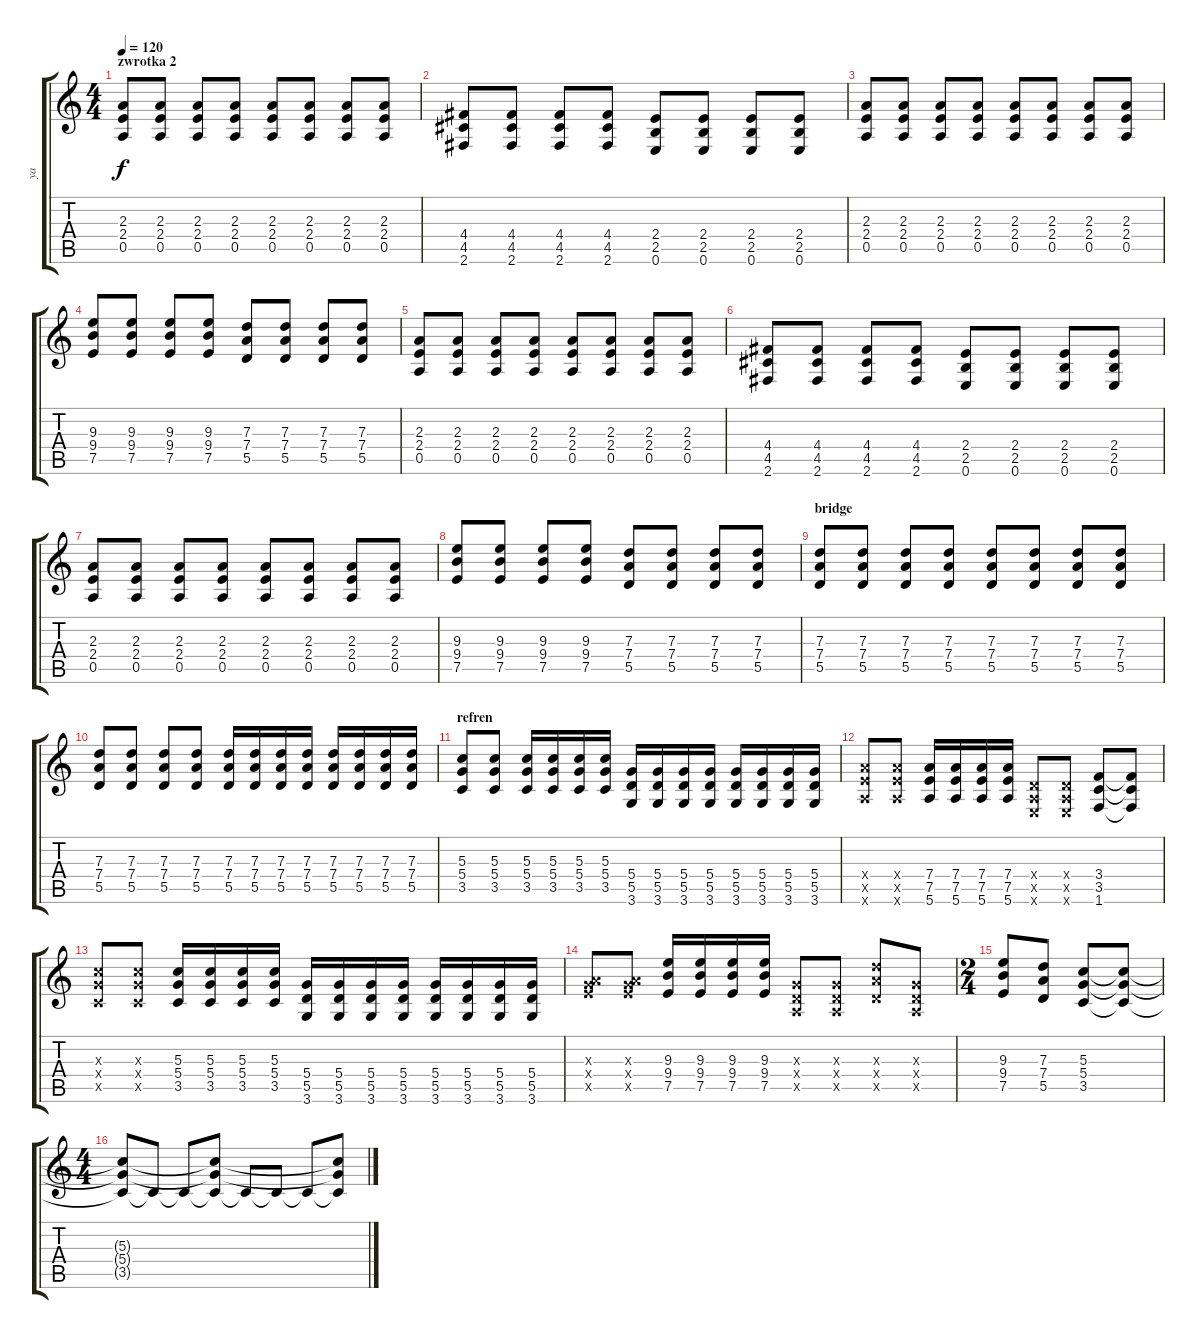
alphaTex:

\track ("ya" "ya") {instrument overdrivenguitar}
\staff {score tabs}
\tuning (E4 B3 G3 D3 A2 E2) {hide}
\ts (4 4)
\section ("" "zwrotka 2")
\tempo 120
\clef g2
\ks c
(2.3 2.4 0.5).8{dy f} (2.3 2.4 0.5).8 (2.3 2.4 0.5).8 (2.3 2.4 0.5).8 (2.3 2.4 0.5).8 (2.3 2.4 0.5).8 (2.3 2.4 0.5).8 (2.3 2.4 0.5).8 |
(4.4 4.5 2.6).8 (4.4 4.5 2.6).8 (4.4 4.5 2.6).8 (4.4 4.5 2.6).8 (2.4 2.5 0.6).8 (2.4 2.5 0.6).8 (2.4 2.5 0.6).8 (2.4 2.5 0.6).8 |
(2.3 2.4 0.5).8 (2.3 2.4 0.5).8 (2.3 2.4 0.5).8 (2.3 2.4 0.5).8 (2.3 2.4 0.5).8 (2.3 2.4 0.5).8 (2.3 2.4 0.5).8 (2.3 2.4 0.5).8 |
(9.3 9.4 7.5).8 (9.3 9.4 7.5).8 (9.3 9.4 7.5).8 (9.3 9.4 7.5).8 (7.3 7.4 5.5).8 (7.3 7.4 5.5).8 (7.3 7.4 5.5).8 (7.3 7.4 5.5).8 |
(2.3 2.4 0.5).8 (2.3 2.4 0.5).8 (2.3 2.4 0.5).8 (2.3 2.4 0.5).8 (2.3 2.4 0.5).8 (2.3 2.4 0.5).8 (2.3 2.4 0.5).8 (2.3 2.4 0.5).8 |
(4.4 4.5 2.6).8 (4.4 4.5 2.6).8 (4.4 4.5 2.6).8 (4.4 4.5 2.6).8 (2.4 2.5 0.6).8 (2.4 2.5 0.6).8 (2.4 2.5 0.6).8 (2.4 2.5 0.6).8 |
(2.3 2.4 0.5).8 (2.3 2.4 0.5).8 (2.3 2.4 0.5).8 (2.3 2.4 0.5).8 (2.3 2.4 0.5).8 (2.3 2.4 0.5).8 (2.3 2.4 0.5).8 (2.3 2.4 0.5).8 |
(9.3 9.4 7.5).8 (9.3 9.4 7.5).8 (9.3 9.4 7.5).8 (9.3 9.4 7.5).8 (7.3 7.4 5.5).8 (7.3 7.4 5.5).8 (7.3 7.4 5.5).8 (7.3 7.4 5.5).8 |
\section ("" "bridge")
(7.3 7.4 5.5).8 (7.3 7.4 5.5).8 (7.3 7.4 5.5).8 (7.3 7.4 5.5).8 (7.3 7.4 5.5).8 (7.3 7.4 5.5).8 (7.3 7.4 5.5).8 (7.3 7.4 5.5).8 |
(7.3 7.4 5.5).8 (7.3 7.4 5.5).8 (7.3 7.4 5.5).8 (7.3 7.4 5.5).8 (7.3 7.4 5.5).16 (7.3 7.4 5.5).16 (7.3 7.4 5.5).16 (7.3 7.4 5.5).16 (7.3 7.4 5.5).16 (7.3 7.4 5.5).16 (7.3 7.4 5.5).16 (7.3 7.4 5.5).16 |
\section ("" "refren")
(5.3 5.4 3.5).8 (5.3 5.4 3.5).8 (5.3 5.4 3.5).16 (5.3 5.4 3.5).16 (5.3 5.4 3.5).16 (5.3 5.4 3.5).16 (5.4 5.5 3.6).16 (5.4 5.5 3.6).16 (5.4 5.5 3.6).16 (5.4 5.5 3.6).16 (5.4 5.5 3.6).16 (5.4 5.5 3.6).16 (5.4 5.5 3.6).16 (5.4 5.5 3.6).16 |
(7.4{x} 7.5{x} 5.6{x}).8 (7.4{x} 7.5{x} 5.6{x}).8 (7.4 7.5 5.6).16 (7.4 7.5 5.6).16 (7.4 7.5 5.6).16 (7.4 7.5 5.6).16 (0.4{x} 0.5{x} 0.6{x}).8 (0.4{x} 0.5{x} 0.6{x}).8 (3.4 3.5 1.6).8 (3.4{t} 3.5{t} 1.6{t}).8 |
(5.3{x} 5.4{x} 3.5{x}).8 (5.3{x} 5.4{x} 3.5{x}).8 (5.3 5.4 3.5).16 (5.3 5.4 3.5).16 (5.3 5.4 3.5).16 (5.3 5.4 3.5).16 (5.4 5.5 3.6).16 (5.4 5.5 3.6).16 (5.4 5.5 3.6).16 (5.4 5.5 3.6).16 (5.4 5.5 3.6).16 (5.4 5.5 3.6).16 (5.4 5.5 3.6).16 (5.4 5.5 3.6).16 |
(0.3{x} 7.4{x} 7.5{x}).8 (0.3{x} 7.4{x} 7.5{x}).8 (9.3 9.4 7.5).16 (9.3 9.4 7.5).16 (9.3 9.4 7.5).16 (9.3 9.4 7.5).16 (0.3{x} 0.4{x} 0.5{x}).8 (0.3{x} 0.4{x} 0.5{x}).8 (7.3{x} 7.4{x} 5.5{x}).8 (0.3{x} 0.4{x} 0.5{x}).8 |
\ts (2 4)
(9.3 9.4 7.5).8 (7.3 7.4 5.5).8 (5.3 5.4 3.5).8 (5.3{t} 5.4{t} 3.5{t}).8 |
\ts (4 4)
(5.3{t} 5.4{t} 3.5{t}).8 3.5{t}.8 3.5{t}.8 (5.3{t} 5.4{t} 3.5{t}).8 3.5{t}.8 3.5{t}.8 3.5{t}.8 (5.3{t} 5.4{t} 3.5{t}).8
